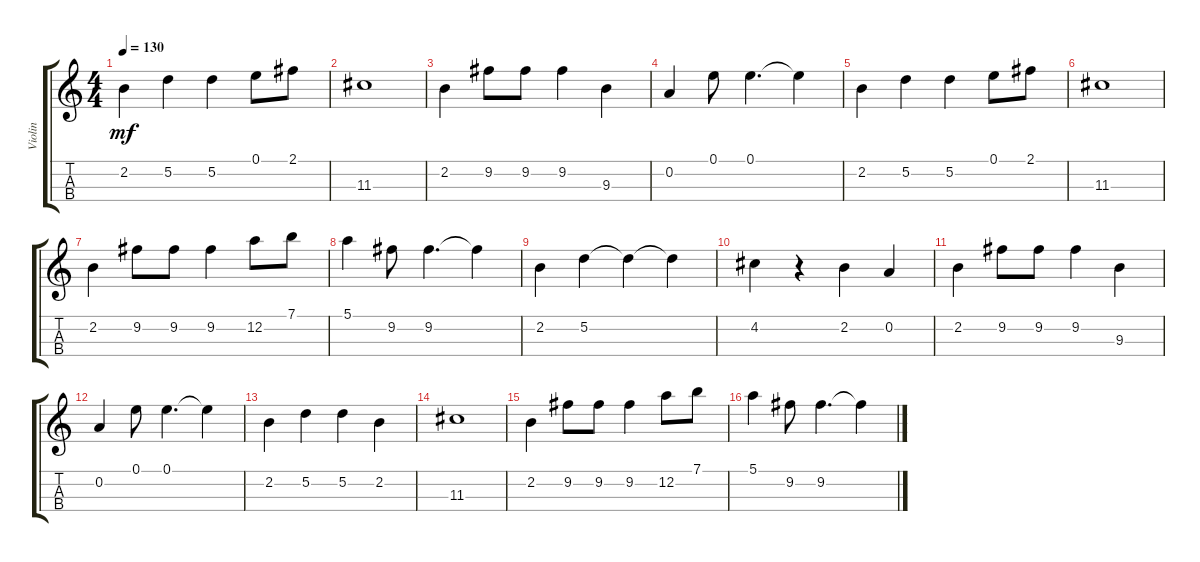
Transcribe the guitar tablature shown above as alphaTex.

\track ("Violin" "Violin") {instrument violin}
\staff {score tabs}
\tuning (E5 A4 D4 G3) {hide}
\ts (4 4)
\tempo 130
\clef g2
\ks c
2.2.4{dy mf} 5.2.4 5.2.4 0.1.8 2.1.8 |
11.3.1 |
2.2.4 9.2.8 9.2.8 9.2.4 9.3.4 |
0.2.4 0.1.8 0.1.4{d} 0.1{t}.4 |
2.2.4 5.2.4 5.2.4 0.1.8 2.1.8 |
11.3.1 |
2.2.4 9.2.8 9.2.8 9.2.4 12.2.8 7.1.8 |
5.1.4 9.2.8 9.2.4{d} 9.2{t}.4 |
2.2.4 5.2.4 5.2{t}.4 5.2{t}.4 |
4.2.4 r.4 2.2.4 0.2.4 |
2.2.4 9.2.8 9.2.8 9.2.4 9.3.4 |
0.2.4 0.1.8 0.1.4{d} 0.1{t}.4 |
2.2.4 5.2.4 5.2.4 2.2.4 |
11.3.1 |
2.2.4 9.2.8 9.2.8 9.2.4 12.2.8 7.1.8 |
5.1.4 9.2.8 9.2.4{d} 9.2{t}.4
